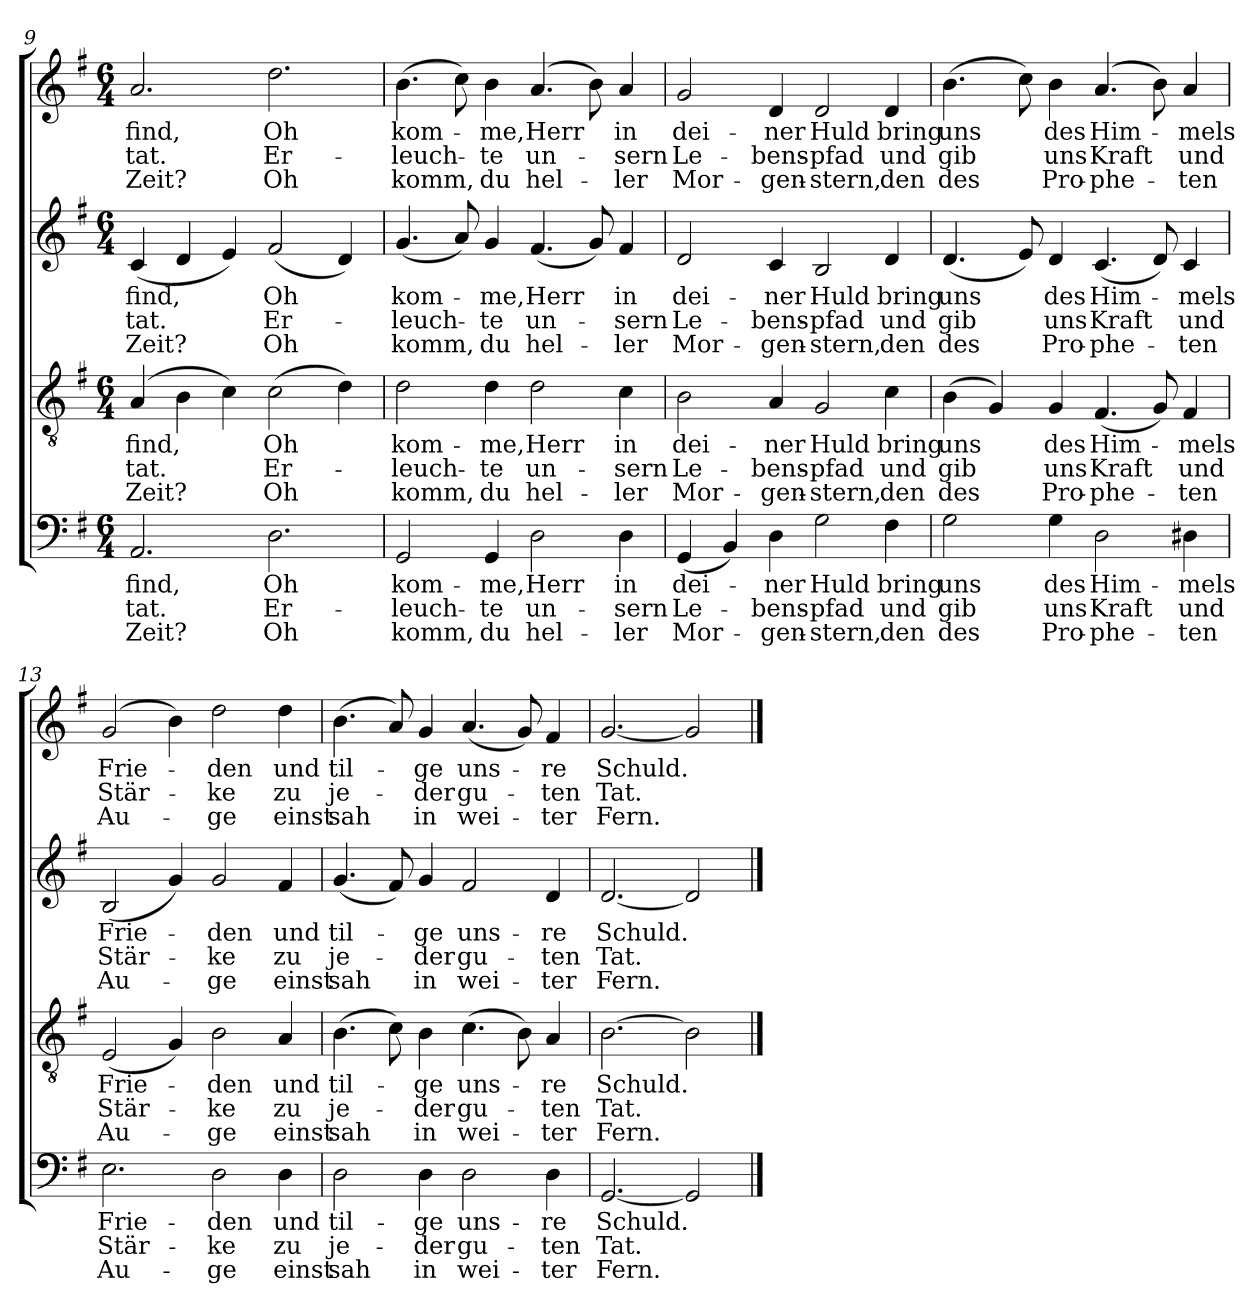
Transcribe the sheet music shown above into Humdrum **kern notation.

**kern	**text	**text	**text	**kern	**text	**text	**text	**kern	**text	**text	**text	**kern	**text	**text	**text
*part4	*part4	*part4	*part4	*part3	*part3	*part3	*part3	*part2	*part2	*part2	*part2	*part1	*part1	*part1	*part1
*staff4	*staff4	*staff4	*staff4	*staff3	*staff3	*staff3	*staff3	*staff2	*staff2	*staff2	*staff2	*staff1	*staff1	*staff1	*staff1
!!LO:PB:g=z
*clefF4	*	*	*	*clefGv2	*	*	*	*clefG2	*	*	*	*clefG2	*	*	*
*k[f#]	*	*	*	*k[f#]	*	*	*	*k[f#]	*	*	*	*k[f#]	*	*	*
*G:	*	*	*	*G:	*	*	*	*G:	*	*	*	*G:	*	*	*
*M6/4	*	*	*	*M6/4	*	*	*	*M6/4	*	*	*	*M6/4	*	*	*
=9	=9	=9	=9	=9	=9	=9	=9	=9	=9	=9	=9	=9	=9	=9	=9
!	!LO:LY:b	!LO:LY:b	!LO:LY:b	!	!LO:LY:b	!LO:LY:b	!LO:LY:b	!	!LO:LY:b	!LO:LY:b	!LO:LY:b	!	!LO:LY:b	!LO:LY:b	!LO:LY:b
2.AA/	find,	-tat.	Zeit?	(4A/	find,	-tat.	Zeit?	(<4c/	find,	-tat.	Zeit?	2.a/	find,	-tat.	Zeit?
.	.	.	.	4B\	.	.	.	4d/	.	.	.	.	.	.	.
.	.	.	.	4c\)	.	.	.	4e/)	.	.	.	.	.	.	.
!	!LO:LY:b	!LO:LY:b	!LO:LY:b	!	!LO:LY:b	!LO:LY:b	!LO:LY:b	!	!LO:LY:b	!LO:LY:b	!LO:LY:b	!	!LO:LY:b	!LO:LY:b	!LO:LY:b
2.D\	Oh	Er-	Oh	(>2c\	Oh	Er-	Oh	(<2f#/	Oh	Er-	Oh	2.dd\	Oh	Er-	Oh
.	.	.	.	4d\)	.	.	.	4d/)	.	.	.	.	.	.	.
=10	=10	=10	=10	=10	=10	=10	=10	=10	=10	=10	=10	=10	=10	=10	=10
!	!LO:LY:b	!LO:LY:b	!LO:LY:b	!	!LO:LY:b	!LO:LY:b	!LO:LY:b	!	!LO:LY:b	!LO:LY:b	!LO:LY:b	!	!LO:LY:b	!LO:LY:b	!LO:LY:b
2GG/	kom-	-leuch-	komm,	2d\	kom-	-leuch-	komm,	(<4.g/	kom-	-leuch-	komm,	(>4.b\	kom-	-leuch-	komm,
.	.	.	.	.	.	.	.	8a/)	.	.	.	8cc\)	.	.	.
!	!LO:LY:b	!LO:LY:b	!LO:LY:b	!	!LO:LY:b	!LO:LY:b	!LO:LY:b	!	!LO:LY:b	!LO:LY:b	!LO:LY:b	!	!LO:LY:b	!LO:LY:b	!LO:LY:b
4GG/	-me,	-te	du	4d\	-me,	-te	du	4g/	-me,	-te	du	4b\	-me,	-te	du
!	!LO:LY:b	!LO:LY:b	!LO:LY:b	!	!LO:LY:b	!LO:LY:b	!LO:LY:b	!	!LO:LY:b	!LO:LY:b	!LO:LY:b	!	!LO:LY:b	!LO:LY:b	!LO:LY:b
2D\	Herr	un-	hel-	2d\	Herr	un-	hel-	(<4.f#/	Herr	un-	hel-	(4.a/	Herr	un-	hel-
.	.	.	.	.	.	.	.	8g/)	.	.	.	8b\)	.	.	.
!	!LO:LY:b	!LO:LY:b	!LO:LY:b	!	!LO:LY:b	!LO:LY:b	!LO:LY:b	!	!LO:LY:b	!LO:LY:b	!LO:LY:b	!	!LO:LY:b	!LO:LY:b	!LO:LY:b
4D\	in	-sern	-ler	4c\	in	-sern	-ler	4f#/	in	-sern	-ler	4a/	in	-sern	-ler
=11	=11	=11	=11	=11	=11	=11	=11	=11	=11	=11	=11	=11	=11	=11	=11
!	!LO:LY:b	!LO:LY:b	!LO:LY:b	!	!LO:LY:b	!LO:LY:b	!LO:LY:b	!	!LO:LY:b	!LO:LY:b	!LO:LY:b	!	!LO:LY:b	!LO:LY:b	!LO:LY:b
(<4GG/	dei-	Le-	Mor-	2B\	dei-	Le-	Mor-	2d/	dei-	Le-	Mor-	2g/	dei-	Le-	Mor-
4BB/)	.	.	.	.	.	.	.	.	.	.	.	.	.	.	.
!	!LO:LY:b	!LO:LY:b	!LO:LY:b	!	!LO:LY:b	!LO:LY:b	!LO:LY:b	!	!LO:LY:b	!LO:LY:b	!LO:LY:b	!	!LO:LY:b	!LO:LY:b	!LO:LY:b
4D\	-ner	-bens-	-gen-	4A/	-ner	-bens-	-gen-	4c/	-ner	-bens-	-gen-	4d/	-ner	-bens-	-gen-
!	!LO:LY:b	!LO:LY:b	!LO:LY:b	!	!LO:LY:b	!LO:LY:b	!LO:LY:b	!	!LO:LY:b	!LO:LY:b	!LO:LY:b	!	!LO:LY:b	!LO:LY:b	!LO:LY:b
2G\	Huld	-pfad	-stern,	2G/	Huld	-pfad	-stern,	2B/	Huld	-pfad	-stern,	2d/	Huld	-pfad	-stern,
!	!LO:LY:b	!LO:LY:b	!LO:LY:b	!	!LO:LY:b	!LO:LY:b	!LO:LY:b	!	!LO:LY:b	!LO:LY:b	!LO:LY:b	!	!LO:LY:b	!LO:LY:b	!LO:LY:b
4F#\	bring	und	den	4c\	bring	und	den	4d/	bring	und	den	4d/	bring	und	den
!!LO:LB:g=z
=12	=12	=12	=12	=12	=12	=12	=12	=12	=12	=12	=12	=12	=12	=12	=12
!	!LO:LY:b	!LO:LY:b	!LO:LY:b	!	!LO:LY:b	!LO:LY:b	!LO:LY:b	!	!LO:LY:b	!LO:LY:b	!LO:LY:b	!	!LO:LY:b	!LO:LY:b	!LO:LY:b
2G\	uns	gib	des	(>4B\	uns	gib	des	(<4.d/	uns	gib	des	(>4.b\	uns	gib	des
.	.	.	.	4G/)	.	.	.	.	.	.	.	.	.	.	.
.	.	.	.	.	.	.	.	8e/)	.	.	.	8cc\)	.	.	.
!	!LO:LY:b	!LO:LY:b	!LO:LY:b	!	!LO:LY:b	!LO:LY:b	!LO:LY:b	!	!LO:LY:b	!LO:LY:b	!LO:LY:b	!	!LO:LY:b	!LO:LY:b	!LO:LY:b
4G\	des	uns	Pro-	4G/	des	uns	Pro-	4d/	des	uns	Pro-	4b\	des	uns	Pro-
!	!LO:LY:b	!LO:LY:b	!LO:LY:b	!	!LO:LY:b	!LO:LY:b	!LO:LY:b	!	!LO:LY:b	!LO:LY:b	!LO:LY:b	!	!LO:LY:b	!LO:LY:b	!LO:LY:b
2D\	Him-	Kraft	-phe-	(<4.F#/	Him-	Kraft	-phe-	(<4.c/	Him-	Kraft	-phe-	(4.a/	Him-	Kraft	-phe-
.	.	.	.	8G/)	.	.	.	8d/)	.	.	.	8b\)	.	.	.
!	!LO:LY:b	!LO:LY:b	!LO:LY:b	!	!LO:LY:b	!LO:LY:b	!LO:LY:b	!	!LO:LY:b	!LO:LY:b	!LO:LY:b	!	!LO:LY:b	!LO:LY:b	!LO:LY:b
4D#X\	-mels	und	-ten	4F#/	-mels	und	-ten	4c/	-mels	und	-ten	4a/	-mels	und	-ten
=13	=13	=13	=13	=13	=13	=13	=13	=13	=13	=13	=13	=13	=13	=13	=13
!	!LO:LY:b	!LO:LY:b	!LO:LY:b	!	!LO:LY:b	!LO:LY:b	!LO:LY:b	!	!LO:LY:b	!LO:LY:b	!LO:LY:b	!	!LO:LY:b	!LO:LY:b	!LO:LY:b
2.E\	Frie-	Stär-	Au-	(<2E/	Frie-	Stär-	Au-	(<2B/	Frie-	Stär-	Au-	(2g/	Frie-	Stär-	Au-
.	.	.	.	4G/)	.	.	.	4g/)	.	.	.	4b\)	.	.	.
!	!LO:LY:b	!LO:LY:b	!LO:LY:b	!	!LO:LY:b	!LO:LY:b	!LO:LY:b	!	!LO:LY:b	!LO:LY:b	!LO:LY:b	!	!LO:LY:b	!LO:LY:b	!LO:LY:b
2D\	-den	-ke	-ge	2B\	-den	-ke	-ge	2g/	-den	-ke	-ge	2dd\	-den	-ke	-ge
!	!LO:LY:b	!LO:LY:b	!LO:LY:b	!	!LO:LY:b	!LO:LY:b	!LO:LY:b	!	!LO:LY:b	!LO:LY:b	!LO:LY:b	!	!LO:LY:b	!LO:LY:b	!LO:LY:b
4D\	und	zu	einst	4A/	und	zu	einst	4f#/	und	zu	einst	4dd\	und	zu	einst
=14	=14	=14	=14	=14	=14	=14	=14	=14	=14	=14	=14	=14	=14	=14	=14
!	!LO:LY:b	!LO:LY:b	!LO:LY:b	!	!LO:LY:b	!LO:LY:b	!LO:LY:b	!	!LO:LY:b	!LO:LY:b	!LO:LY:b	!	!LO:LY:b	!LO:LY:b	!LO:LY:b
2D\	-til-	je-	sah	(>4.B\	til-	je-	sah	(<4.g/	til-	je-	sah	(>4.b\	til-	je-	sah
.	.	.	.	8c\)	.	.	.	8f#/)	.	.	.	8a/)	.	.	.
!	!LO:LY:b	!LO:LY:b	!LO:LY:b	!	!LO:LY:b	!LO:LY:b	!LO:LY:b	!	!LO:LY:b	!LO:LY:b	!LO:LY:b	!	!LO:LY:b	!LO:LY:b	!LO:LY:b
4D\	ge	-der	in	4B\	-ge	-der	in	4g/	-ge	-der	in	4g/	-ge	-der	in
!	!LO:LY:b	!LO:LY:b	!LO:LY:b	!	!LO:LY:b	!LO:LY:b	!LO:LY:b	!	!LO:LY:b	!LO:LY:b	!LO:LY:b	!	!LO:LY:b	!LO:LY:b	!LO:LY:b
2D\	-uns-	gu-	wei-	(>4.c\	uns-	gu-	wei-	2f#/	uns-	gu-	wei-	(<4.a/	uns-	gu-	wei-
.	.	.	.	8B\)	.	.	.	.	.	.	.	8g/)	.	.	.
!	!LO:LY:b	!LO:LY:b	!LO:LY:b	!	!LO:LY:b	!LO:LY:b	!LO:LY:b	!	!LO:LY:b	!LO:LY:b	!LO:LY:b	!	!LO:LY:b	!LO:LY:b	!LO:LY:b
4D\	re	-ten	-ter	4A/	-re	-ten	-ter	4d/	-re	-ten	-ter	4f#/	-re	-ten	-ter
=15	=15	=15	=15	=15	=15	=15	=15	=15	=15	=15	=15	=15	=15	=15	=15
!	!LO:LY:b	!LO:LY:b	!LO:LY:b	!	!LO:LY:b	!LO:LY:b	!LO:LY:b	!	!LO:LY:b	!LO:LY:b	!LO:LY:b	!	!LO:LY:b	!LO:LY:b	!LO:LY:b
[2.GG/	Schuld.	Tat.	Fern.	[2.B\	Schuld.	Tat.	Fern.	[2.d/	Schuld.	Tat.	Fern.	[2.g/	Schuld.	Tat.	Fern.
2GG/]	.	.	.	2B\]	.	.	.	2d/]	.	.	.	2g/]	.	.	.
==	==	==	==	==	==	==	==	==	==	==	==	==	==	==	==
*-	*-	*-	*-	*-	*-	*-	*-	*-	*-	*-	*-	*-	*-	*-	*-
